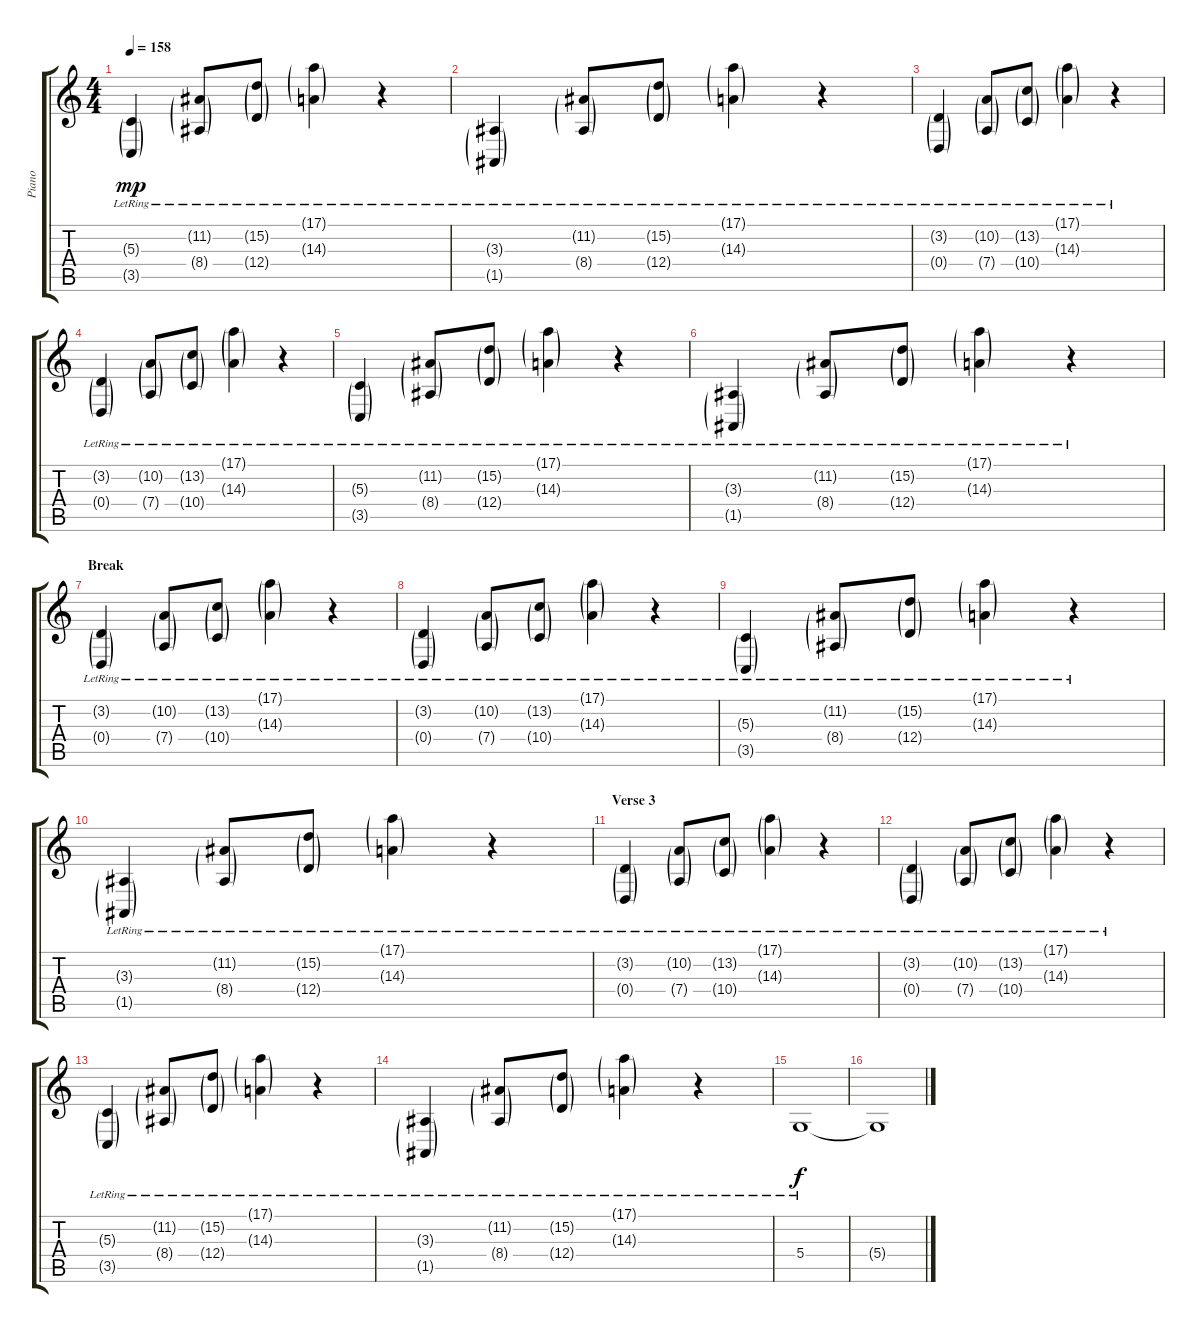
\track ("Piano" "Piano") {instrument acousticgrandpiano}
\staff {score tabs}
\tuning (E4 B3 G3 D3 A2 D2) {hide}
\ts (4 4)
\tempo 158
\clef g2
\ks c
(5.3{g lr} 3.5{g lr}).4{dy mp} (11.2{g lr} 8.4{g lr}).8 (15.2{g lr} 12.4{g lr}).8 (17.1{g lr} 14.3{g lr}).4 r.4 |
(3.3{g lr} 1.5{g lr}).4 (11.2{g lr} 8.4{g lr}).8 (15.2{g lr} 12.4{g lr}).8 (17.1{g lr} 14.3{g lr}).4 r.4 |
(3.2{g lr} 0.4{g lr}).4 (10.2{g lr} 7.4{g lr}).8 (13.2{g lr} 10.4{g lr}).8 (17.1{g lr} 14.3{g lr}).4 r.4 |
(3.2{g lr} 0.4{g lr}).4 (10.2{g lr} 7.4{g lr}).8 (13.2{g lr} 10.4{g lr}).8 (17.1{g lr} 14.3{g lr}).4 r.4 |
(5.3{g lr} 3.5{g lr}).4 (11.2{g lr} 8.4{g lr}).8 (15.2{g lr} 12.4{g lr}).8 (17.1{g lr} 14.3{g lr}).4 r.4 |
(3.3{g lr} 1.5{g lr}).4 (11.2{g lr} 8.4{g lr}).8 (15.2{g lr} 12.4{g lr}).8 (17.1{g lr} 14.3{g lr}).4 r.4 |
\section ("" "Break")
(3.2{g lr} 0.4{g lr}).4 (10.2{g lr} 7.4{g lr}).8 (13.2{g lr} 10.4{g lr}).8 (17.1{g lr} 14.3{g lr}).4 r.4 |
(3.2{g lr} 0.4{g lr}).4 (10.2{g lr} 7.4{g lr}).8 (13.2{g lr} 10.4{g lr}).8 (17.1{g lr} 14.3{g lr}).4 r.4 |
(5.3{g lr} 3.5{g lr}).4 (11.2{g lr} 8.4{g lr}).8 (15.2{g lr} 12.4{g lr}).8 (17.1{g lr} 14.3{g lr}).4 r.4 |
(3.3{g lr} 1.5{g lr}).4 (11.2{g lr} 8.4{g lr}).8 (15.2{g lr} 12.4{g lr}).8 (17.1{g lr} 14.3{g lr}).4 r.4 |
\section ("" "Verse 3")
(3.2{g lr} 0.4{g lr}).4 (10.2{g lr} 7.4{g lr}).8 (13.2{g lr} 10.4{g lr}).8 (17.1{g lr} 14.3{g lr}).4 r.4 |
(3.2{g lr} 0.4{g lr}).4 (10.2{g lr} 7.4{g lr}).8 (13.2{g lr} 10.4{g lr}).8 (17.1{g lr} 14.3{g lr}).4 r.4 |
(5.3{g lr} 3.5{g lr}).4 (11.2{g lr} 8.4{g lr}).8 (15.2{g lr} 12.4{g lr}).8 (17.1{g lr} 14.3{g lr}).4 r.4 |
(3.3{g lr} 1.5{g lr}).4 (11.2{g lr} 8.4{g lr}).8 (15.2{g lr} 12.4{g lr}).8 (17.1{g lr} 14.3{g lr}).4 r.4 |
5.4{lr}.1{dy f} |
5.4{t}.1
